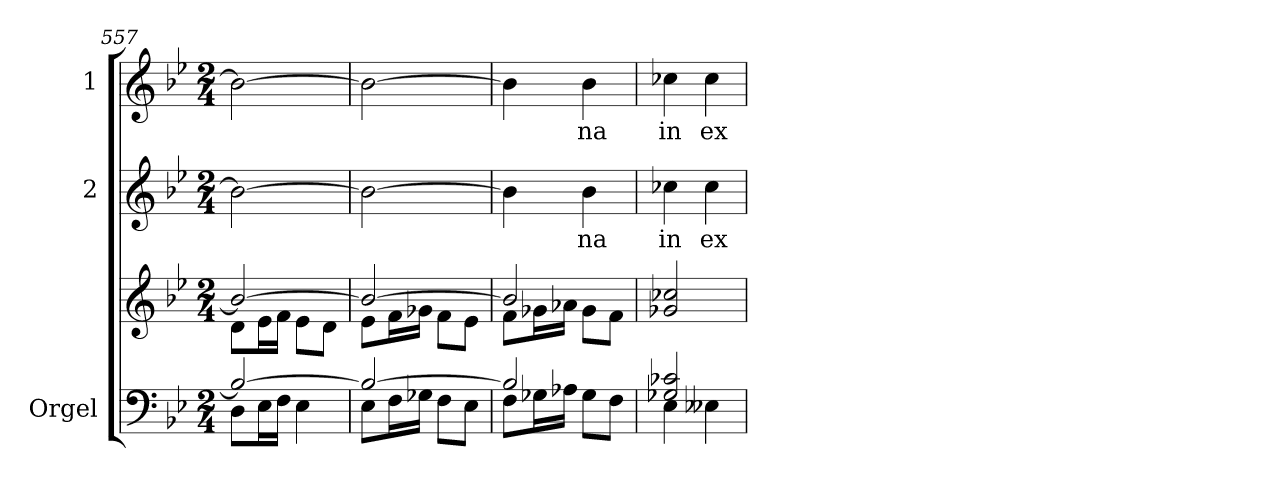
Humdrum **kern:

**kern	**kern	**kern	**text	**kern	**text
*part3	*part3	*part2	*part2	*part1	*part1
*staff4	*staff3	*staff2	*staff2	*staff1	*staff1
*I"Orgel	*	*I"2	*	*I"1	*
*I'Org.	*	*	*	*	*
*clefF4	*clefG2	*clefG2	*	*clefG2	*
*k[b-e-]	*k[b-e-]	*k[b-e-]	*	*k[b-e-]	*
*B-:	*B-:	*B-:	*	*B-:	*
*M2/4	*M2/4	*M2/4	*	*M2/4	*
=557	=557	=557	=557	=557	=557
*^	*^	*	*	*	*
2B-/_	8D\L	2b-/_	8d\L	2b-\_	.	2b-\_	.
.	16E-\L	.	16e-\L	.	.	.	.
.	16F\JJ	.	16f\JJ	.	.	.	.
.	4E-\	.	8e-\L	.	.	.	.
.	.	.	8d\J	.	.	.	.
=558	=558	=558	=558	=558	=558	=558	=558
2B-/_	8E-\L	2b-/_	8e-\L	2b-\_	.	2b-\_	.
.	16F\L	.	16f\L	.	.	.	.
.	16G-X\JJ	.	16g-X\JJ	.	.	.	.
.	8F\L	.	8f\L	.	.	.	.
.	8E-\J	.	8e-\J	.	.	.	.
=559	=559	=559	=559	=559	=559	=559	=559
2B-/]	8F\L	2b-/]	8f\L	4b-\]	.	4b-\]	.
.	16G-X\L	.	16g-X\L	.	.	.	.
.	16A-X\JJ	.	16a-X\JJ	.	.	.	.
!	!	!	!	!	!LO:LY:b	!	!LO:LY:b
.	8G-\L	.	8g-\L	4b-\	-na	4b-\	-na
.	8F\J	.	8f\J	.	.	.	.
=560	=560	=560	=560	=560	=560	=560	=560
!	!	!	!	!	!LO:LY:b	!	!LO:LY:b
*	*	*v	*v	*	*	*	*
2G-X/ 2c-X/	4E-\	2g-X/ 2cc-X/	4cc-X\	in	4cc-X\	in
!	!	!	!	!LO:LY:b	!	!LO:LY:b
.	4E--X\	.	4cc-\	ex-	4cc-\	ex-
*v	*v	*	*	*	*	*
=	=	=	=	=	=
*-	*-	*-	*-	*-	*-
